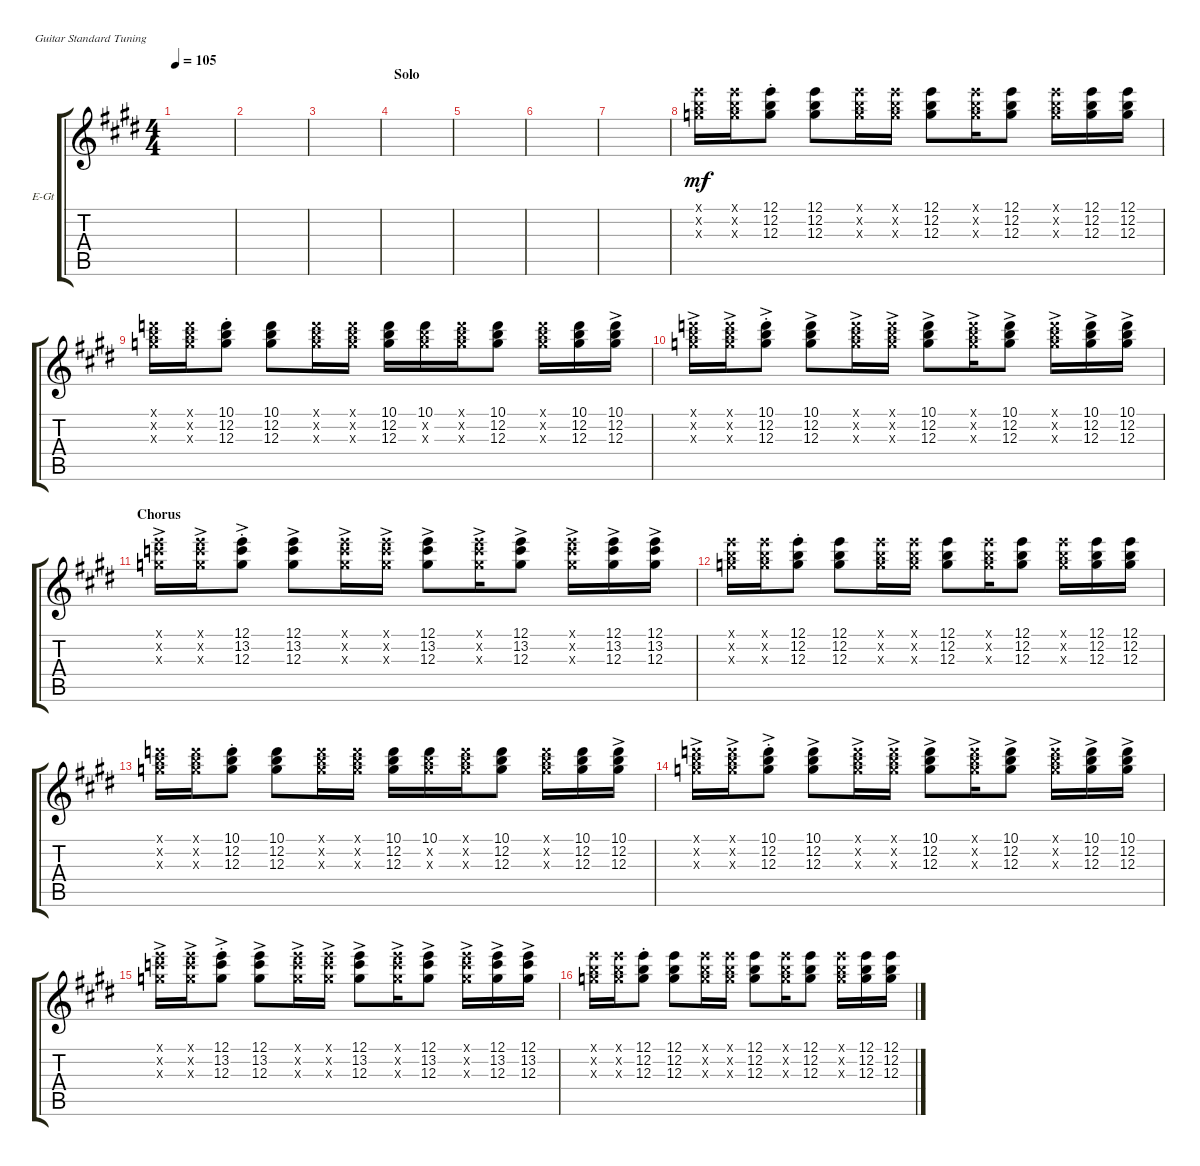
\defaultSystemsLayout 4
\bracketExtendMode groupsimilarinstruments
\firstSystemTrackNameOrientation horizontal
\otherSystemsTrackNameOrientation horizontal
\track ("Guitar 2" "E-Gt") {instrument overdrivenguitar}
\staff {score tabs}
\tuning (E4 B3 G3 D3 A2 E2)
\ts (4 4)
\tempo 105
\clef g2
\ks e
|
|
|
\section ("" "Solo")
|
|
|
|
(12.3{x} 12.2{x} 12.1{x}).16{dy mf} (12.3{x} 12.2{x} 12.1{x}).16 (12.3{st} 12.2{st} 12.1{st}).8 (12.1 12.2 12.3).8 (12.3{x} 12.2{x} 12.1{x}).16 (12.3{x} 12.2{x} 12.1{x}).16 (12.1 12.2 12.3).8 (12.1{x} 12.3{x} 12.2{x}).16 (12.1 12.3 12.2).8 (12.1{x} 12.3{x} 12.2{x}).16 (12.1 12.3 12.2).16 (12.1 12.2 12.3).16 |
(12.3{x} 12.2{x} 10.1{x}).16 (12.3{x} 12.2{x} 10.1{x}).16 (12.3{st} 12.2{st} 10.1{st}).8 (10.1 12.2 12.3).8 (12.3{x} 12.2{x} 10.1{x}).16 (12.3{x} 12.2{x} 10.1{x}).16 (10.1 12.2 12.3).16 (10.1 12.2{x} 12.3{x}).16 (10.1{x} 12.3{x} 12.2{x}).16 (10.1 12.3 12.2).8 (10.1{x} 12.3{x} 12.2{x}).16 (10.1 12.3 12.2).16 (10.1 12.2 12.3{ac}).16 |
(12.3{ac x} 12.2{x} 10.1{x}).16 (12.3{ac x} 12.2{x} 10.1{x}).16 (12.3{ac st} 12.2{st} 10.1{st}).8 (10.1 12.2 12.3{ac}).8 (12.3{ac x} 12.2{x} 10.1{x}).16 (12.3{ac x} 12.2{x} 10.1{x}).16 (10.1 12.2 12.3{ac}).8 (10.1{x} 12.3{ac x} 12.2{x}).16 (10.1 12.3{ac} 12.2).8 (10.1{x} 12.3{ac x} 12.2{x}).16 (10.1 12.3{ac} 12.2).16 (10.1 12.2 12.3{ac}).16 |
\section ("" "Chorus")
(12.3{ac x} 13.2{x} 12.1{x}).16 (12.3{ac x} 13.2{x} 12.1{x}).16 (12.3{ac st} 13.2{st} 12.1{st}).8 (12.1 13.2 12.3{ac}).8 (12.3{ac x} 13.2{x} 12.1{x}).16 (12.3{ac x} 13.2{x} 12.1{x}).16 (12.1 13.2 12.3{ac}).8 (12.1{x} 12.3{ac x} 13.2{x}).16 (12.1 12.3{ac} 13.2).8 (12.1{x} 12.3{ac x} 13.2{x}).16 (12.1 12.3{ac} 13.2).16 (12.1 13.2 12.3{ac}).16 |
(12.3{x} 12.2{x} 12.1{x}).16 (12.3{x} 12.2{x} 12.1{x}).16 (12.3{st} 12.2{st} 12.1{st}).8 (12.1 12.2 12.3).8 (12.3{x} 12.2{x} 12.1{x}).16 (12.3{x} 12.2{x} 12.1{x}).16 (12.1 12.2 12.3).8 (12.1{x} 12.3{x} 12.2{x}).16 (12.1 12.3 12.2).8 (12.1{x} 12.3{x} 12.2{x}).16 (12.1 12.3 12.2).16 (12.1 12.2 12.3).16 |
(12.3{x} 12.2{x} 10.1{x}).16 (12.3{x} 12.2{x} 10.1{x}).16 (12.3{st} 12.2{st} 10.1{st}).8 (10.1 12.2 12.3).8 (12.3{x} 12.2{x} 10.1{x}).16 (12.3{x} 12.2{x} 10.1{x}).16 (10.1 12.2 12.3).16 (10.1 12.2{x} 12.3{x}).16 (10.1{x} 12.3{x} 12.2{x}).16 (10.1 12.3 12.2).8 (10.1{x} 12.3{x} 12.2{x}).16 (10.1 12.3 12.2).16 (10.1 12.2 12.3{ac}).16 |
(12.3{ac x} 12.2{x} 10.1{x}).16 (12.3{ac x} 12.2{x} 10.1{x}).16 (12.3{ac st} 12.2{st} 10.1{st}).8 (10.1 12.2 12.3{ac}).8 (12.3{ac x} 12.2{x} 10.1{x}).16 (12.3{ac x} 12.2{x} 10.1{x}).16 (10.1 12.2 12.3{ac}).8 (10.1{x} 12.3{ac x} 12.2{x}).16 (10.1 12.3{ac} 12.2).8 (10.1{x} 12.3{ac x} 12.2{x}).16 (10.1 12.3{ac} 12.2).16 (10.1 12.2 12.3{ac}).16 |
(12.3{ac x} 13.2{x} 12.1{x}).16 (12.3{ac x} 13.2{x} 12.1{x}).16 (12.3{ac st} 13.2{st} 12.1{st}).8 (12.1 13.2 12.3{ac}).8 (12.3{ac x} 13.2{x} 12.1{x}).16 (12.3{ac x} 13.2{x} 12.1{x}).16 (12.1 13.2 12.3{ac}).8 (12.1{x} 12.3{ac x} 13.2{x}).16 (12.1 12.3{ac} 13.2).8 (12.1{x} 12.3{ac x} 13.2{x}).16 (12.1 12.3{ac} 13.2).16 (12.1 13.2 12.3{ac}).16 |
(12.3{x} 12.2{x} 12.1{x}).16 (12.3{x} 12.2{x} 12.1{x}).16 (12.3{st} 12.2{st} 12.1{st}).8 (12.1 12.2 12.3).8 (12.3{x} 12.2{x} 12.1{x}).16 (12.3{x} 12.2{x} 12.1{x}).16 (12.1 12.2 12.3).8 (12.1{x} 12.3{x} 12.2{x}).16 (12.1 12.3 12.2).8 (12.1{x} 12.3{x} 12.2{x}).16 (12.1 12.3 12.2).16 (12.1 12.2 12.3).16
